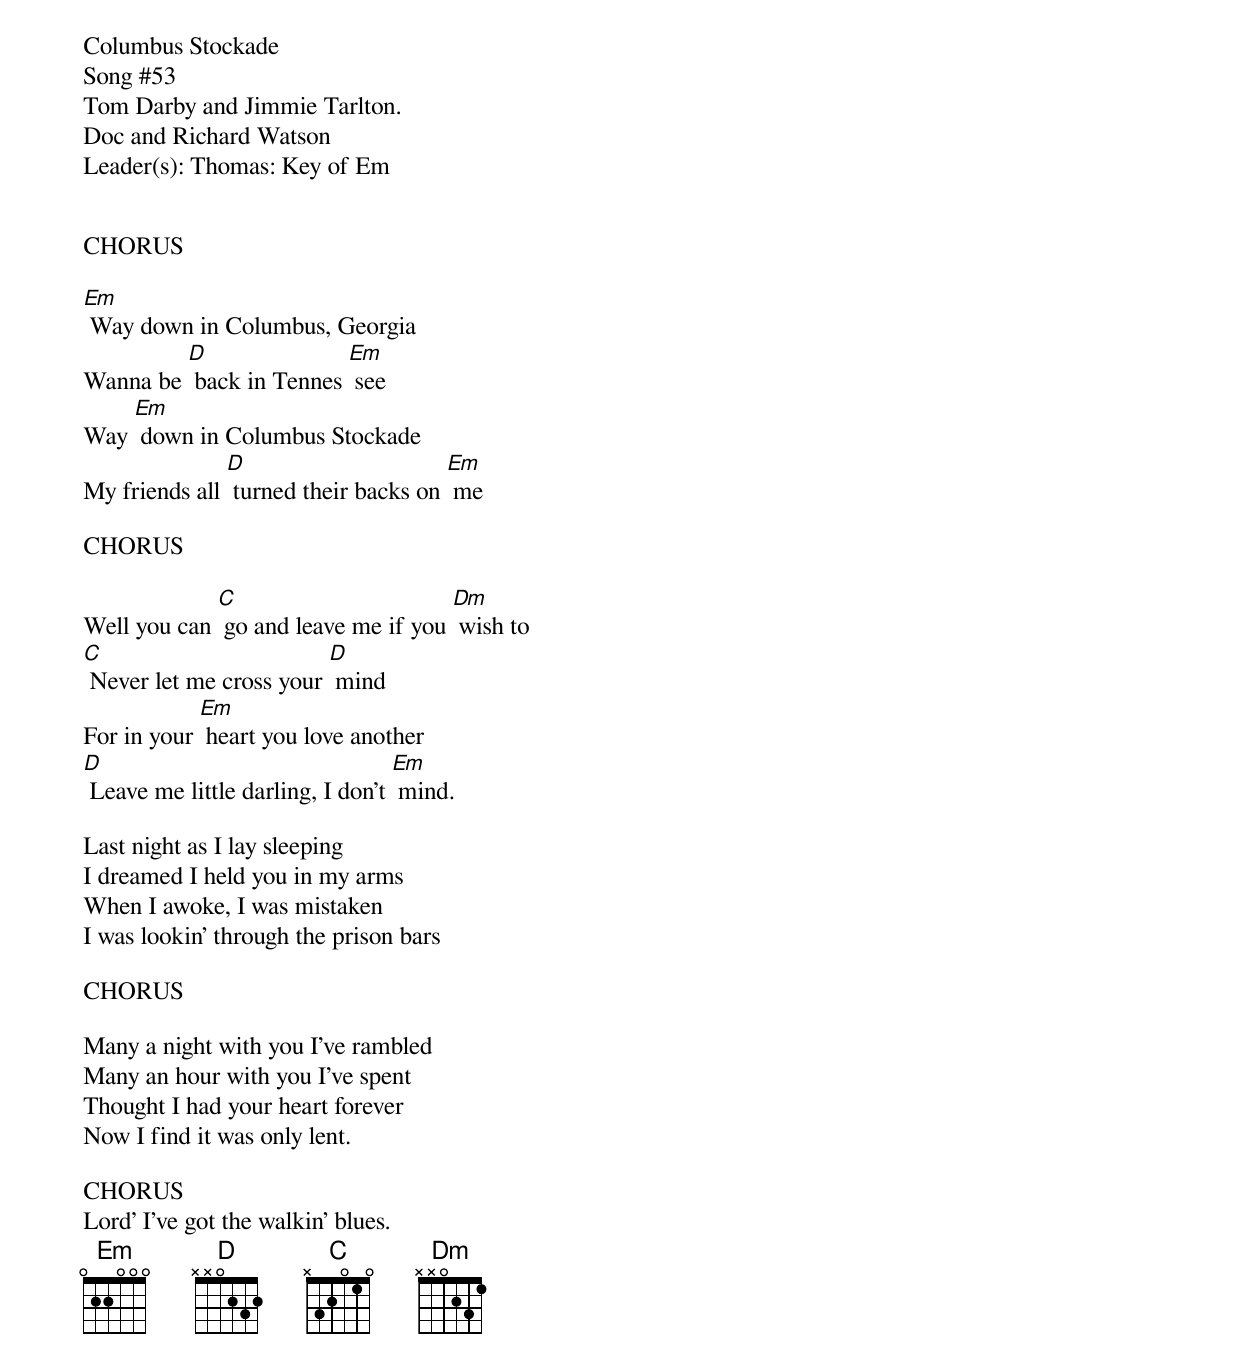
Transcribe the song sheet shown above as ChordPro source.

Columbus Stockade
Song #53
Tom Darby and Jimmie Tarlton.
Doc and Richard Watson
Leader(s): Thomas: Key of Em


CHORUS

[Em] Way down in Columbus, Georgia
Wanna be [D] back in Tennes [Em] see
Way [Em] down in Columbus Stockade
My friends all [D] turned their backs on [Em] me

CHORUS

Well you can [C] go and leave me if you [Dm] wish to
[C] Never let me cross your [D] mind
For in your [Em] heart you love another
[D] Leave me little darling, I don’t [Em] mind.

Last night as I lay sleeping
I dreamed I held you in my arms
When I awoke, I was mistaken
I was lookin’ through the prison bars

CHORUS

Many a night with you I’ve rambled
Many an hour with you I’ve spent
Thought I had your heart forever
Now I find it was only lent.

CHORUS
Lord’ I’ve got the walkin’ blues.
